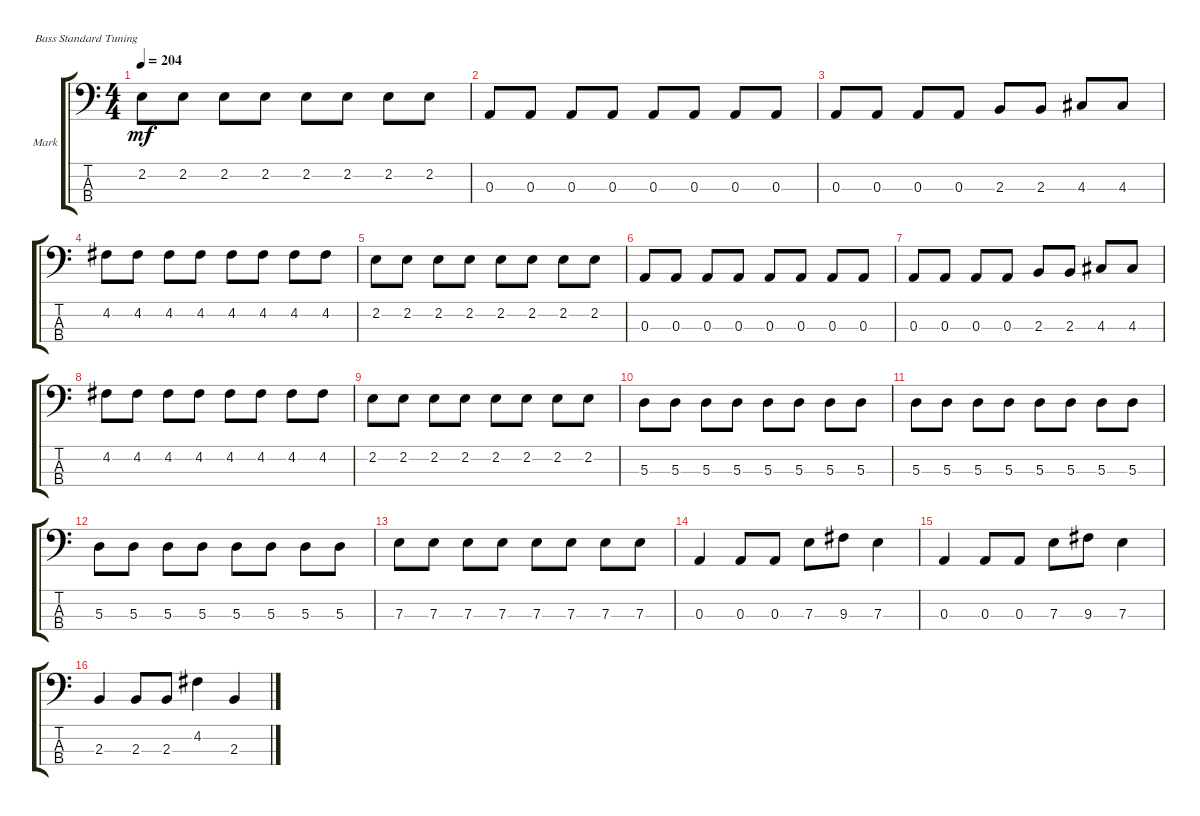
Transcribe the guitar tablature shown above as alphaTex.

\defaultSystemsLayout 4
\bracketExtendMode groupsimilarinstruments
\firstSystemTrackNameOrientation horizontal
\otherSystemsTrackNameOrientation horizontal
\track ("Mark Hoppus" "Mark") {instrument electricbassfinger}
\staff {score tabs}
\tuning (G2 D2 A1 E1)
\ts (4 4)
\tempo 204
\clef f4
\ks c
2.2.8{dy mf} 2.2.8 2.2.8 2.2.8 2.2.8 2.2.8 2.2.8 2.2.8 |
0.3.8 0.3.8 0.3.8 0.3.8 0.3.8 0.3.8 0.3.8 0.3.8 |
0.3.8 0.3.8 0.3.8 0.3.8 2.3.8 2.3.8 4.3.8 4.3.8 |
4.2.8 4.2.8 4.2.8 4.2.8 4.2.8 4.2.8 4.2.8 4.2.8 |
2.2.8 2.2.8 2.2.8 2.2.8 2.2.8 2.2.8 2.2.8 2.2.8 |
0.3.8 0.3.8 0.3.8 0.3.8 0.3.8 0.3.8 0.3.8 0.3.8 |
0.3.8 0.3.8 0.3.8 0.3.8 2.3.8 2.3.8 4.3.8 4.3.8 |
4.2.8 4.2.8 4.2.8 4.2.8 4.2.8 4.2.8 4.2.8 4.2.8 |
2.2.8 2.2.8 2.2.8 2.2.8 2.2.8 2.2.8 2.2.8 2.2.8 |
5.3.8 5.3.8 5.3.8 5.3.8 5.3.8 5.3.8 5.3.8 5.3.8 |
5.3.8 5.3.8 5.3.8 5.3.8 5.3.8 5.3.8 5.3.8 5.3.8 |
5.3.8 5.3.8 5.3.8 5.3.8 5.3.8 5.3.8 5.3.8 5.3.8 |
7.3.8 7.3.8 7.3.8 7.3.8 7.3.8 7.3.8 7.3.8 7.3.8 |
0.3.4 0.3.8 0.3.8 7.3.8 9.3.8 7.3.4 |
0.3.4 0.3.8 0.3.8 7.3.8 9.3.8 7.3.4 |
2.3.4 2.3.8 2.3.8 4.2.4 2.3.4
